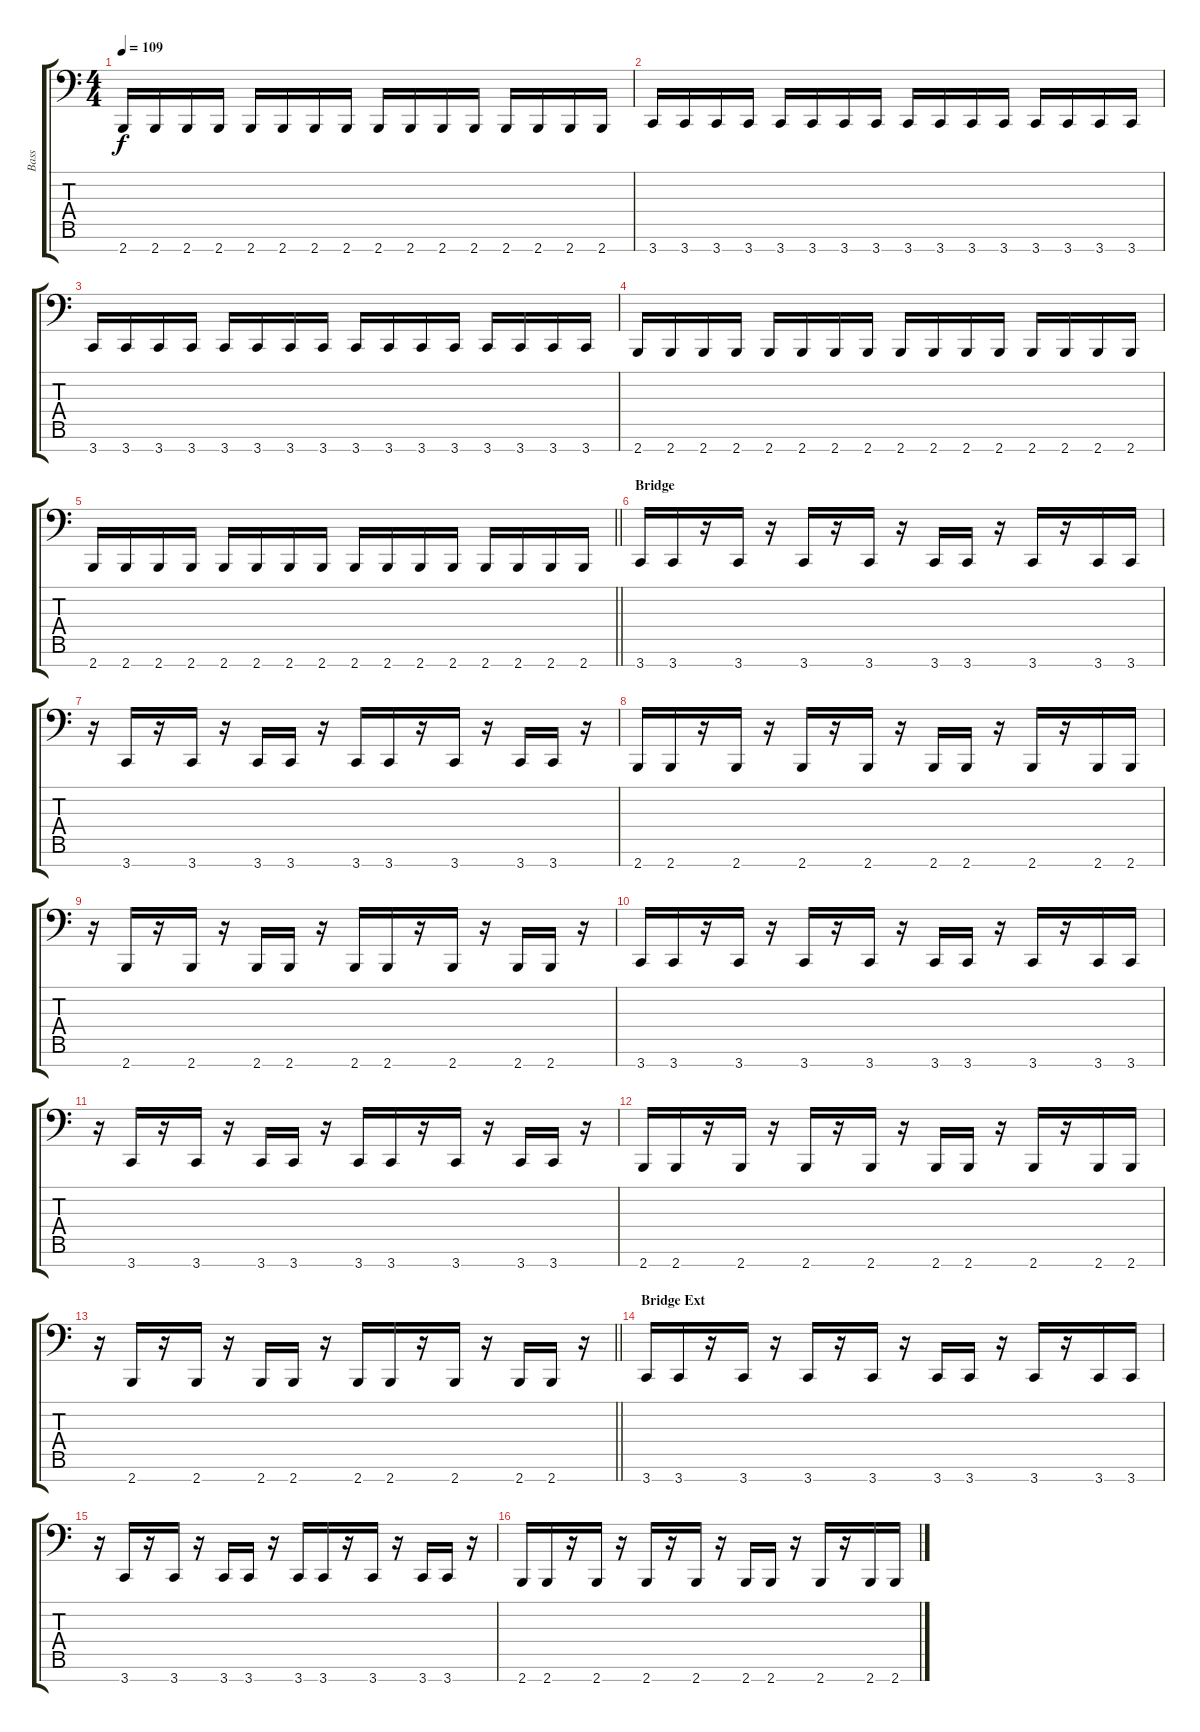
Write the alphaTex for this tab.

\track ("Bass" "Bass") {instrument electricbasspick}
\staff {score tabs}
\tuning (E3 B2 G2 D2 A1 E1 A0) {hide}
\ts (4 4)
\tempo 109
\clef f4
\ks c
2.7.16{dy f} 2.7.16 2.7.16 2.7.16 2.7.16 2.7.16 2.7.16 2.7.16 2.7.16 2.7.16 2.7.16 2.7.16 2.7.16 2.7.16 2.7.16 2.7.16 |
3.7.16 3.7.16 3.7.16 3.7.16 3.7.16 3.7.16 3.7.16 3.7.16 3.7.16 3.7.16 3.7.16 3.7.16 3.7.16 3.7.16 3.7.16 3.7.16 |
3.7.16 3.7.16 3.7.16 3.7.16 3.7.16 3.7.16 3.7.16 3.7.16 3.7.16 3.7.16 3.7.16 3.7.16 3.7.16 3.7.16 3.7.16 3.7.16 |
2.7.16 2.7.16 2.7.16 2.7.16 2.7.16 2.7.16 2.7.16 2.7.16 2.7.16 2.7.16 2.7.16 2.7.16 2.7.16 2.7.16 2.7.16 2.7.16 |
\barLineRight lightlight
2.7.16 2.7.16 2.7.16 2.7.16 2.7.16 2.7.16 2.7.16 2.7.16 2.7.16 2.7.16 2.7.16 2.7.16 2.7.16 2.7.16 2.7.16 2.7.16 |
\section ("" "Bridge")
3.7.16 3.7.16 r.16 3.7.16 r.16 3.7.16 r.16 3.7.16 r.16 3.7.16 3.7.16 r.16 3.7.16 r.16 3.7.16 3.7.16 |
r.16 3.7.16 r.16 3.7.16 r.16 3.7.16 3.7.16 r.16 3.7.16 3.7.16 r.16 3.7.16 r.16 3.7.16 3.7.16 r.16 |
2.7.16 2.7.16 r.16 2.7.16 r.16 2.7.16 r.16 2.7.16 r.16 2.7.16 2.7.16 r.16 2.7.16 r.16 2.7.16 2.7.16 |
r.16 2.7.16 r.16 2.7.16 r.16 2.7.16 2.7.16 r.16 2.7.16 2.7.16 r.16 2.7.16 r.16 2.7.16 2.7.16 r.16 |
3.7.16 3.7.16 r.16 3.7.16 r.16 3.7.16 r.16 3.7.16 r.16 3.7.16 3.7.16 r.16 3.7.16 r.16 3.7.16 3.7.16 |
r.16 3.7.16 r.16 3.7.16 r.16 3.7.16 3.7.16 r.16 3.7.16 3.7.16 r.16 3.7.16 r.16 3.7.16 3.7.16 r.16 |
2.7.16 2.7.16 r.16 2.7.16 r.16 2.7.16 r.16 2.7.16 r.16 2.7.16 2.7.16 r.16 2.7.16 r.16 2.7.16 2.7.16 |
\barLineRight lightlight
r.16 2.7.16 r.16 2.7.16 r.16 2.7.16 2.7.16 r.16 2.7.16 2.7.16 r.16 2.7.16 r.16 2.7.16 2.7.16 r.16 |
\section ("" "Bridge Ext")
3.7.16 3.7.16 r.16 3.7.16 r.16 3.7.16 r.16 3.7.16 r.16 3.7.16 3.7.16 r.16 3.7.16 r.16 3.7.16 3.7.16 |
r.16 3.7.16 r.16 3.7.16 r.16 3.7.16 3.7.16 r.16 3.7.16 3.7.16 r.16 3.7.16 r.16 3.7.16 3.7.16 r.16 |
2.7.16 2.7.16 r.16 2.7.16 r.16 2.7.16 r.16 2.7.16 r.16 2.7.16 2.7.16 r.16 2.7.16 r.16 2.7.16 2.7.16
